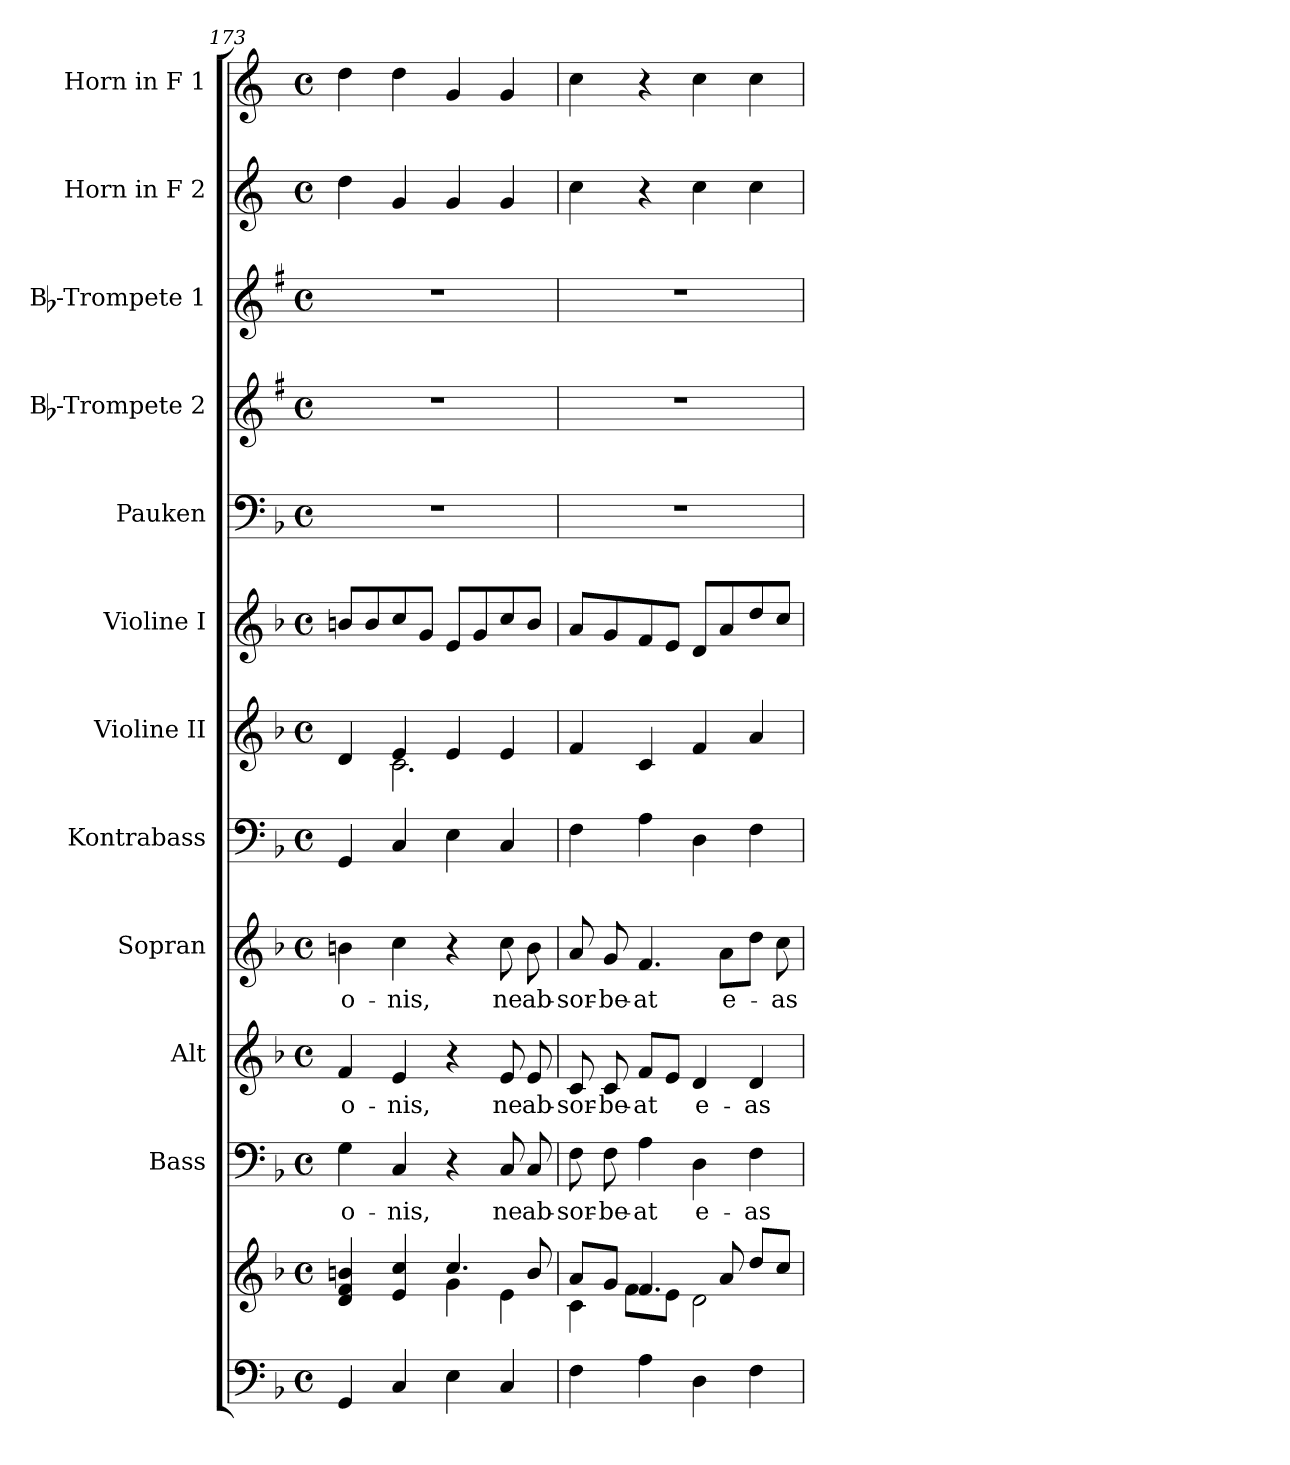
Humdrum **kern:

**kern	**kern	**kern	**text	**kern	**text	**kern	**text	**kern	**kern	**kern	**kern	**kern	**kern	**kern	**kern
*part12	*part12	*part11	*part11	*part10	*part10	*part9	*part9	*part8	*part7	*part6	*part5	*part4	*part3	*part2	*part1
*staff13	*staff12	*staff11	*staff11	*staff10	*staff10	*staff9	*staff9	*staff8	*staff7	*staff6	*staff5	*staff4	*staff3	*staff2	*staff1
*	*	*I"Bass	*	*I"Alt	*	*I"Sopran	*	*I"Kontrabass	*I"Violine II	*I"Violine I	*I"Pauken	*I"Bb-Trompete 2	*I"Bb-Trompete 1	*I"Horn in F 2	*I"Horn in F 1
*	*	*I'B.	*	*I'A.	*	*I'S.	*	*I'Kb.	*I'Vl. II	*I'Vl. I	*I'Pk.	*I'Bb Trp. 2	*I'Bb Trp. 1	*	*
!!LO:PB:g=z
*clefF4	*clefG2	*clefF4	*	*clefG2	*	*clefG2	*	*clefF4	*clefG2	*clefG2	*clefF4	*clefG2	*clefG2	*clefG2	*clefG2
*	*	*	*	*	*	*	*	*ITrd7c12	*	*	*	*ITrd1c2	*ITrd1c2	*ITrd4c7	*ITrd4c7
*k[b-]	*k[b-]	*k[b-]	*	*k[b-]	*	*k[b-]	*	*k[b-]	*k[b-]	*k[b-]	*k[b-]	*k[b-]	*k[b-]	*k[b-]	*k[b-]
*F:	*F:	*F:	*	*F:	*	*F:	*	*F:	*F:	*F:	*F:	*F:	*F:	*F:	*F:
*M4/4	*M4/4	*M4/4	*	*M4/4	*	*M4/4	*	*M4/4	*M4/4	*M4/4	*M4/4	*M4/4	*M4/4	*M4/4	*M4/4
*met(c)	*met(c)	*met(c)	*	*met(c)	*	*met(c)	*	*met(c)	*met(c)	*met(c)	*met(c)	*met(c)	*met(c)	*met(c)	*met(c)
=173	=173	=173	=173	=173	=173	=173	=173	=173	=173	=173	=173	=173	=173	=173	=173
*	*^	*	*	*	*	*	*	*	*	*	*	*	*	*	*
!	!	!	!	!LO:LY:b	!	!LO:LY:b	!	!LO:LY:b	!	!	!	!	!	!	!	!
*	*	*	*	*	*	*	*	*	*	*^	*	*	*	*	*	*
4GG/	4d/ 4f/ 4bn/	2ryy	4G\	-o-	4f/	-o-	4bn\	-o-	4GGG/	4d/	4ryy	8bn/L	1r	1r	1r	4g\	4g\
.	.	.	.	.	.	.	.	.	.	.	.	8b/	.	.	.	.	.
!	!	!	!	!LO:LY:b	!	!LO:LY:b	!	!LO:LY:b	!	!	!	!	!	!	!	!	!
4C/	4e/ 4cc/	.	4C/	-nis,	4e/	-nis,	4cc\	-nis,	4CC/	4e/	2.c\	8cc/	.	.	.	4c/	4g\
.	.	.	.	.	.	.	.	.	.	.	.	8g/J	.	.	.	.	.
4E\	4.cc/	4g\	4r	.	4r	.	4r	.	4EE\	4e/	.	8e/L	.	.	.	4c/	4c/
.	.	.	.	.	.	.	.	.	.	.	.	8g/	.	.	.	.	.
!	!	!	!	!LO:LY:b	!	!LO:LY:b	!	!LO:LY:b	!	!	!	!	!	!	!	!	!
4C/	.	4e\	8C/	ne	8e/	ne	8cc\	ne	4CC/	4e/	.	8cc/	.	.	.	4c/	4c/
!	!	!	!	!LO:LY:b	!	!LO:LY:b	!	!LO:LY:b	!	!	!	!	!	!	!	!	!
.	8b/	.	8C/	ab-	8e/	ab-	8b\	ab-	.	.	.	8b/J	.	.	.	.	.
*	*	*	*	*	*	*	*	*	*	*v	*v	*	*	*	*	*	*
=174	=174	=174	=174	=174	=174	=174	=174	=174	=174	=174	=174	=174	=174	=174	=174	=174
!	!	!	!	!LO:LY:b	!	!LO:LY:b	!	!LO:LY:b	!	!	!	!	!	!	!	!
4F\	8a/L	4c\	8F\	-sor-	8c/	-sor-	8a/	-sor-	4FF\	4f/	8a/L	1r	1r	1r	4f\	4f\
!	!	!	!	!LO:LY:b	!	!LO:LY:b	!	!LO:LY:b	!	!	!	!	!	!	!	!
.	8g/J	.	8F\	-be-	8c/	-be-	8g/	-be-	.	.	8g/	.	.	.	.	.
!	!	!	!	!LO:LY:b	!	!LO:LY:b	!	!LO:LY:b	!	!	!	!	!	!	!	!
4A\	4.f/	8f\L	4A\	-at	8f/L	-at	4.f/	-at	4AA\	4c/	8f/	.	.	.	4r	4r
.	.	8e\J	.	.	8e/J	.	.	.	.	.	8e/J	.	.	.	.	.
!	!	!	!	!LO:LY:b	!	!LO:LY:b	!	!	!	!	!	!	!	!	!	!
4D\	.	2d\	4D\	e-	4d/	e-	.	.	4DD\	4f/	8d/L	.	.	.	4f\	4f\
!	!	!	!	!	!	!	!	!LO:LY:b	!	!	!	!	!	!	!	!
.	8a/	.	.	.	.	.	8a\L	e-	.	.	8a/	.	.	.	.	.
!	!	!	!	!LO:LY:b	!	!LO:LY:b	!	!	!	!	!	!	!	!	!	!
4F\	8dd/L	.	4F\	-as	4d/	-as	8dd\J	.	4FF\	4a/	8dd/	.	.	.	4f\	4f\
!	!	!	!	!	!	!	!	!LO:LY:b	!	!	!	!	!	!	!	!
.	8cc/J	.	.	.	.	.	8cc\	-as	.	.	8cc/J	.	.	.	.	.
*	*v	*v	*	*	*	*	*	*	*	*	*	*	*	*	*	*
=	=	=	=	=	=	=	=	=	=	=	=	=	=	=	=
*-	*-	*-	*-	*-	*-	*-	*-	*-	*-	*-	*-	*-	*-	*-	*-
